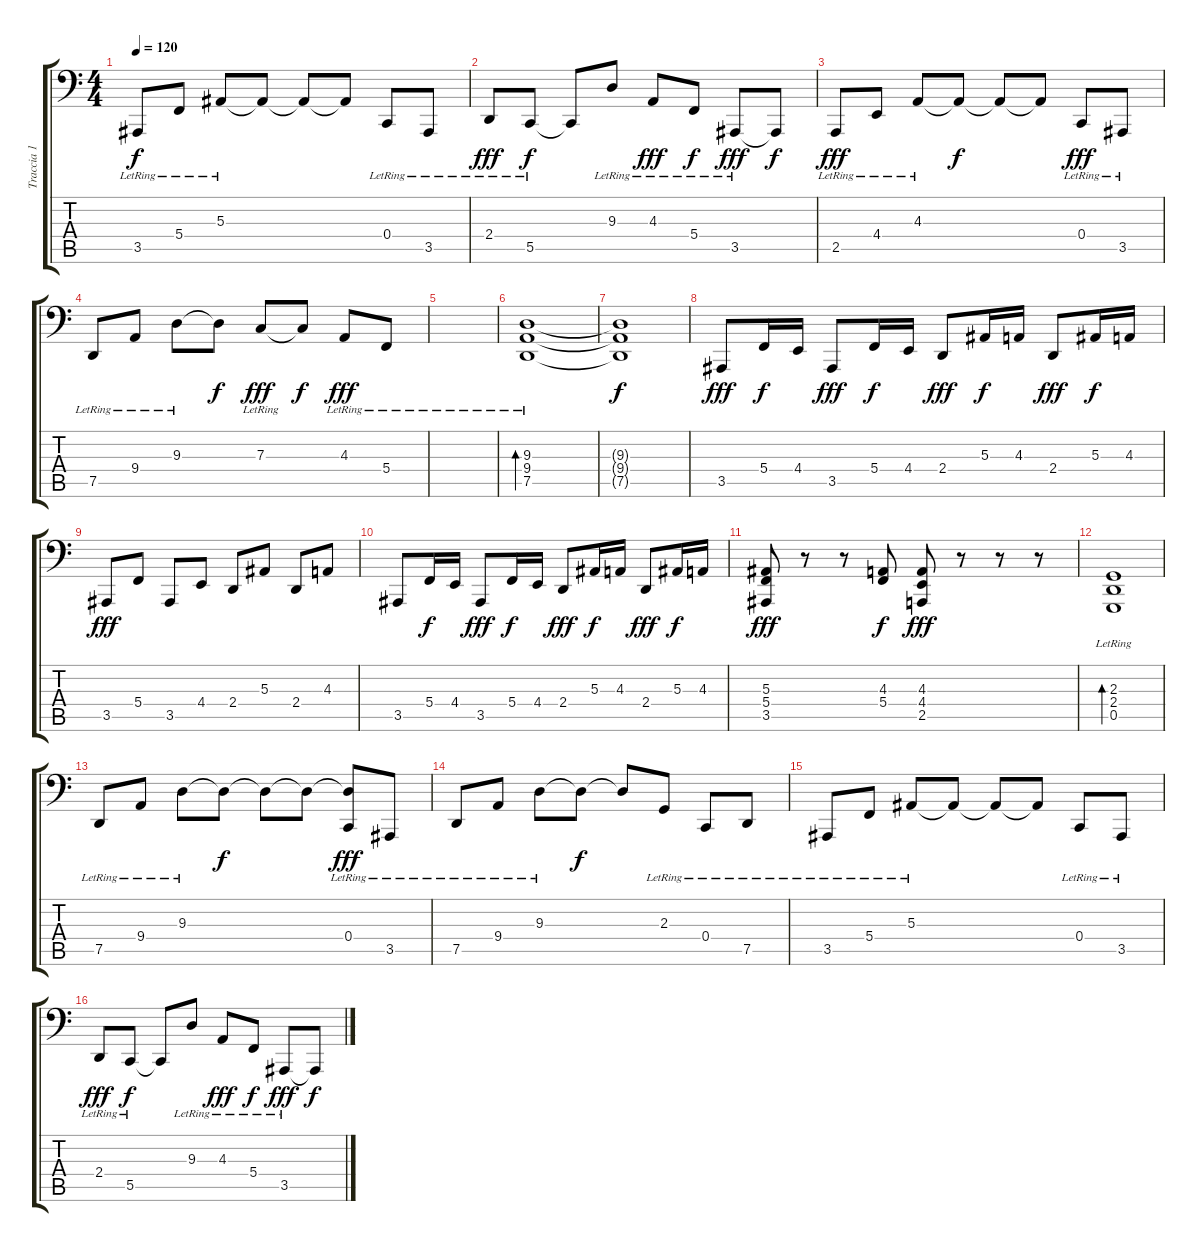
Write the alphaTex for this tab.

\track ("Traccia 1" "Traccia 1") {instrument acousticgrandpiano}
\staff {score tabs}
\tuning (D3 A2 F2 C2 G1 D1) {hide}
\ts (4 4)
\tempo 120
\clef f4
\ks c
3.5{lr}.8{dy f} 5.4{lr}.8 5.3{lr}.8 5.3{t}.8 5.3{t}.8 5.3{t}.8 0.4{lr}.8 3.5{lr}.8 |
2.4{lr}.8{dy fff} 5.5{lr}.8{dy f} 5.5{t}.8 9.3{lr}.8 4.3{lr}.8{dy fff} 5.4{lr}.8{dy f} 3.5{lr}.8{dy fff} 3.5{t}.8{dy f} |
2.5{lr}.8{dy fff} 4.4{lr}.8 4.3{lr}.8 4.3{t}.8{dy f} 4.3{t}.8 4.3{t}.8 0.4{lr}.8{dy fff} 3.5{lr}.8 |
7.5{lr}.8 9.4{lr}.8 9.3{lr}.8 9.3{t}.8{dy f} 7.3{lr}.8{dy fff} 7.3{t}.8{dy f} 4.3{lr}.8{dy fff} 5.4{lr}.8 |
|
(9.3{lr} 9.4{lr} 7.5{lr}).1{bd 480} |
(9.3{t} 9.4{t} 7.5{t}).1{dy f} |
3.5.8{dy fff} 5.4.16{dy f} 4.4.16 3.5.8{dy fff} 5.4.16{dy f} 4.4.16 2.4.8{dy fff} 5.3.16{dy f} 4.3.16 2.4.8{dy fff} 5.3.16{dy f} 4.3.16 |
3.5.8{dy fff} 5.4.8 3.5.8 4.4.8 2.4.8 5.3.8 2.4.8 4.3.8 |
3.5.8 5.4.16{dy f} 4.4.16 3.5.8{dy fff} 5.4.16{dy f} 4.4.16 2.4.8{dy fff} 5.3.16{dy f} 4.3.16 2.4.8{dy fff} 5.3.16{dy f} 4.3.16 |
(5.3 5.4 3.5).8{dy fff} r.8 r.8 (4.3 5.4).8{dy f} (4.3 4.4 2.5).8{dy fff} r.8 r.8 r.8 |
(2.3{lr} 2.4{lr} 0.5{lr}).1{bd 480} |
7.5{lr}.8 9.4{lr}.8 9.3{lr}.8 9.3{t}.8{dy f} 9.3{t}.8 9.3{t}.8 (9.3{t} 0.4{lr}).8{dy fff} 3.5{lr}.8 |
7.5{lr}.8 9.4{lr}.8 9.3{lr}.8 9.3{t}.8{dy f} 9.3{t}.8 2.3{lr}.8 0.4{lr}.8 7.5{lr}.8 |
3.5{lr}.8 5.4{lr}.8 5.3{lr}.8 5.3{t}.8 5.3{t}.8 5.3{t}.8 0.4{lr}.8 3.5{lr}.8 |
2.4{lr}.8{dy fff} 5.5{lr}.8{dy f} 5.5{t}.8 9.3{lr}.8 4.3{lr}.8{dy fff} 5.4{lr}.8{dy f} 3.5{lr}.8{dy fff} 3.5{t}.8{dy f}
